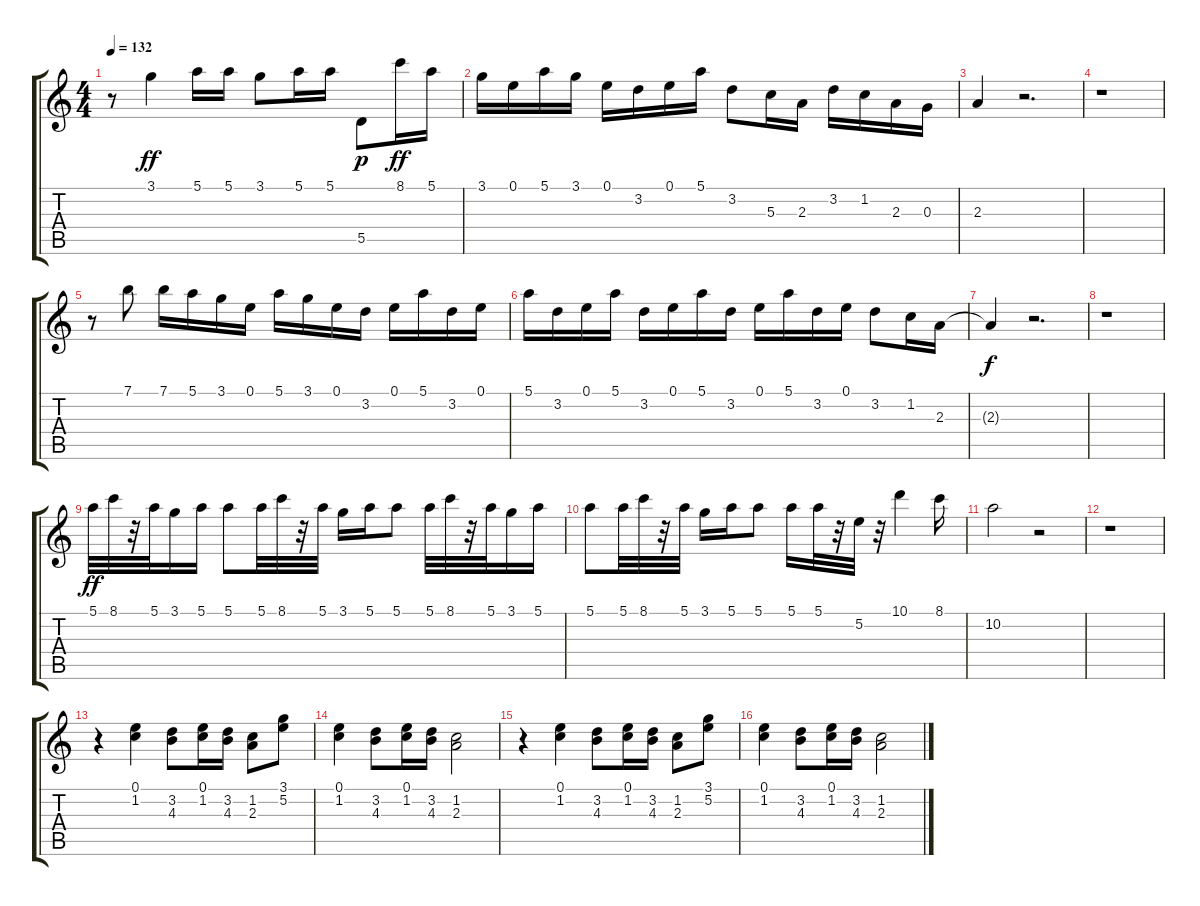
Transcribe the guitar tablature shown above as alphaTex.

\track "" {instrument overdrivenguitar}
\staff {score tabs}
\tuning (E4 B3 G3 D3 A2 E2) {hide}
\ts (4 4)
\tempo 132
\clef g2
\ks c
r.8{dy ff} 3.1.4 5.1.16 5.1.16 3.1.8 5.1.16 5.1.16 5.5.8{dy p} 8.1.16{dy ff} 5.1.16 |
3.1.16 0.1.16 5.1.16 3.1.16 0.1.16 3.2.16 0.1.16 5.1.16 3.2.8 5.3.16 2.3.16 3.2.16 1.2.16 2.3.16 0.3.16 |
2.3.4 r.2{d} |
r.1 |
r.8 7.1.8 7.1.16 5.1.16 3.1.16 0.1.16 5.1.16 3.1.16 0.1.16 3.2.16 0.1.16 5.1.16 3.2.16 0.1.16 |
5.1.16 3.2.16 0.1.16 5.1.16 3.2.16 0.1.16 5.1.16 3.2.16 0.1.16 5.1.16 3.2.16 0.1.16 3.2.8 1.2.16 2.3.16 |
2.3{t}.4{dy f} r.2{d} |
r.1 |
5.1.32{dy ff} 8.1.32 r.32 5.1.32 3.1.16 5.1.16 5.1.8 5.1.32 8.1.32 r.32 5.1.32 3.1.16 5.1.16 5.1.8 5.1.32 8.1.32 r.32 5.1.32 3.1.16 5.1.16 |
5.1.8 5.1.32 8.1.32 r.32 5.1.32 3.1.16 5.1.16 5.1.8 5.1.16 5.1.32 r.32 5.2.32 r.32 10.1.4 8.1.16 |
10.2.2 r.2 |
r.1 |
r.4 (0.1 1.2).4 (3.2 4.3).8 (0.1 1.2).16 (3.2 4.3).16 (1.2 2.3).8 (3.1 5.2).8 |
(0.1 1.2).4 (3.2 4.3).8 (0.1 1.2).16 (3.2 4.3).16 (1.2 2.3).2 |
r.4 (0.1 1.2).4 (3.2 4.3).8 (0.1 1.2).16 (3.2 4.3).16 (1.2 2.3).8 (3.1 5.2).8 |
(0.1 1.2).4 (3.2 4.3).8 (0.1 1.2).16 (3.2 4.3).16 (1.2 2.3).2
